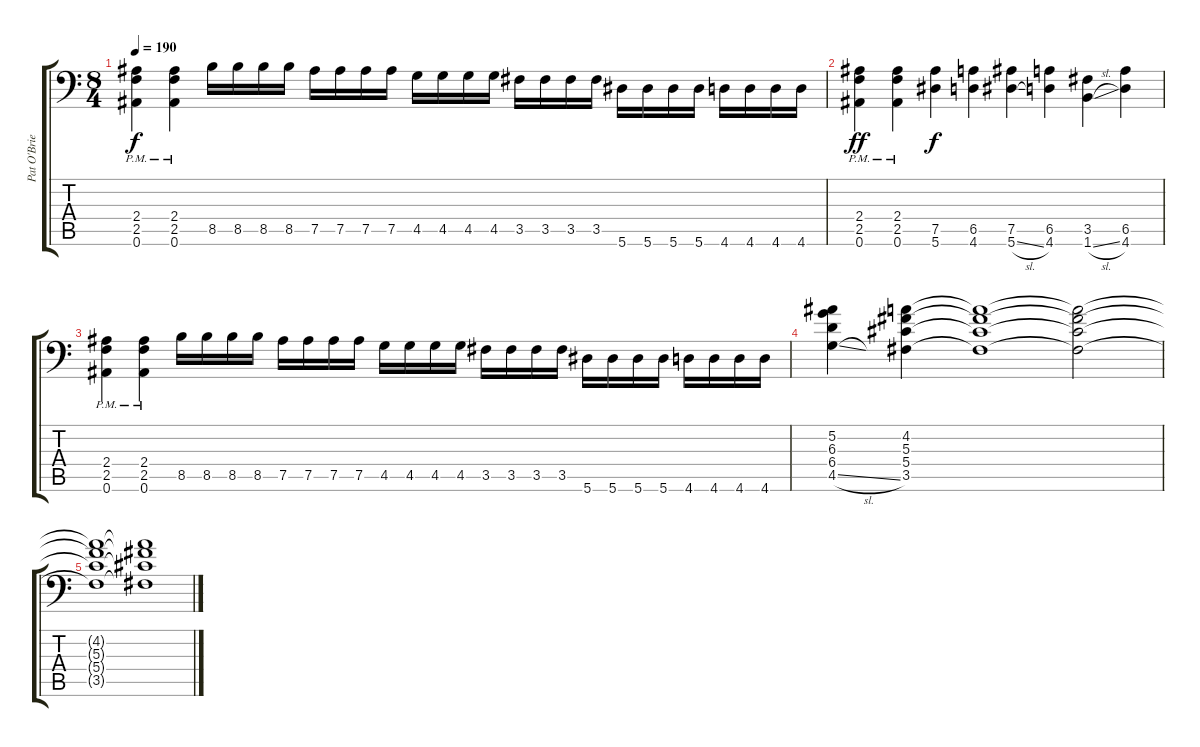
\track ("Pat O'Brien" "Pat O'Brie") {instrument distortionguitar}
\staff {score tabs}
\tuning (Bb3 F3 Db3 Ab2 Eb2 Bb1) {hide}
\ts (8 4)
\tempo 190
\clef f4
\ks c
(2.4 2.5 0.6{pm}).4{dy f} (2.4 2.5 0.6{pm}).4 8.5.16 8.5.16 8.5.16 8.5.16 7.5.16 7.5.16 7.5.16 7.5.16 4.5.16 4.5.16 4.5.16 4.5.16 3.5.16 3.5.16 3.5.16 3.5.16 5.6.16 5.6.16 5.6.16 5.6.16 4.6.16 4.6.16 4.6.16 4.6.16 |
(2.4 2.5 0.6{pm}).4{dy ff} (2.4 2.5 0.6{pm}).4 (7.5 5.6).4{dy f} (6.5 4.6).4 (7.5 5.6{sl}).4 (6.5 4.6).4 (3.5 1.6{sl}).4 (6.5 4.6).4 |
(2.4 2.5 0.6{pm}).4 (2.4 2.5 0.6{pm}).4 8.5.16 8.5.16 8.5.16 8.5.16 7.5.16 7.5.16 7.5.16 7.5.16 4.5.16 4.5.16 4.5.16 4.5.16 3.5.16 3.5.16 3.5.16 3.5.16 5.6.16 5.6.16 5.6.16 5.6.16 4.6.16 4.6.16 4.6.16 4.6.16 |
(5.2 6.3 6.4 4.5{sl}).4 (4.2 5.3 5.4 3.5).4 (4.2{t} 5.3{t} 5.4{t} 3.5{t}).1 (4.2{t} 5.3{t} 5.4{t} 3.5{t}).2 |
(4.2{t} 5.3{t} 5.4{t} 3.5{t}).1 (4.2{t} 5.3{t} 5.4{t} 3.5{t}).1
